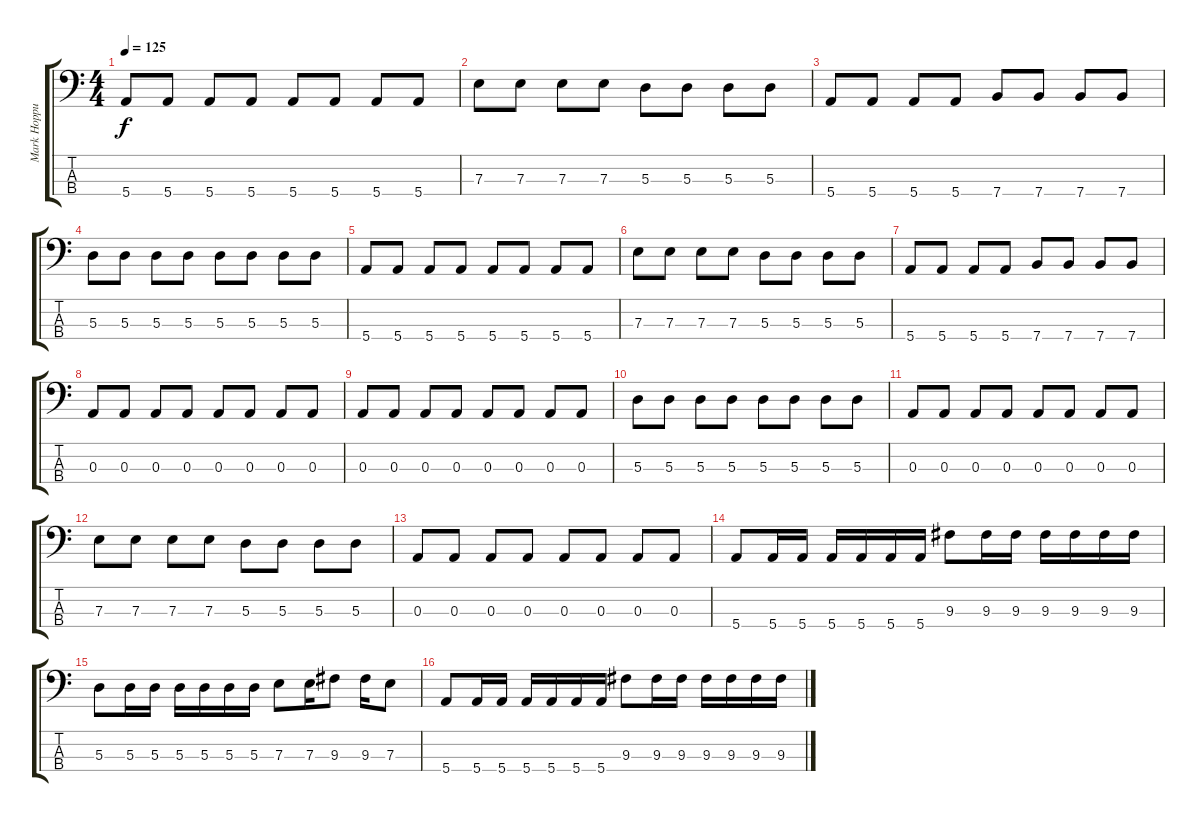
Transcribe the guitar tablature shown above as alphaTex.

\track ("Mark Hoppus - Bass" "Mark Hoppu") {instrument electricbasspick}
\staff {score tabs}
\tuning (G2 D2 A1 E1) {hide}
\ts (4 4)
\tempo 125
\clef f4
\ks c
5.4.8{dy f} 5.4.8 5.4.8 5.4.8 5.4.8 5.4.8 5.4.8 5.4.8 |
7.3.8 7.3.8 7.3.8 7.3.8 5.3.8 5.3.8 5.3.8 5.3.8 |
5.4.8 5.4.8 5.4.8 5.4.8 7.4.8 7.4.8 7.4.8 7.4.8 |
5.3.8 5.3.8 5.3.8 5.3.8 5.3.8 5.3.8 5.3.8 5.3.8 |
5.4.8 5.4.8 5.4.8 5.4.8 5.4.8 5.4.8 5.4.8 5.4.8 |
7.3.8 7.3.8 7.3.8 7.3.8 5.3.8 5.3.8 5.3.8 5.3.8 |
5.4.8 5.4.8 5.4.8 5.4.8 7.4.8 7.4.8 7.4.8 7.4.8 |
0.3.8 0.3.8 0.3.8 0.3.8 0.3.8 0.3.8 0.3.8 0.3.8 |
0.3.8 0.3.8 0.3.8 0.3.8 0.3.8 0.3.8 0.3.8 0.3.8 |
5.3.8 5.3.8 5.3.8 5.3.8 5.3.8 5.3.8 5.3.8 5.3.8 |
0.3.8 0.3.8 0.3.8 0.3.8 0.3.8 0.3.8 0.3.8 0.3.8 |
7.3.8 7.3.8 7.3.8 7.3.8 5.3.8 5.3.8 5.3.8 5.3.8 |
0.3.8 0.3.8 0.3.8 0.3.8 0.3.8 0.3.8 0.3.8 0.3.8 |
5.4.8 5.4.16 5.4.16 5.4.16 5.4.16 5.4.16 5.4.16 9.3.8 9.3.16 9.3.16 9.3.16 9.3.16 9.3.16 9.3.16 |
5.3.8 5.3.16 5.3.16 5.3.16 5.3.16 5.3.16 5.3.16 7.3.8 7.3.16 9.3.8 9.3.16 7.3.8 |
5.4.8 5.4.16 5.4.16 5.4.16 5.4.16 5.4.16 5.4.16 9.3.8 9.3.16 9.3.16 9.3.16 9.3.16 9.3.16 9.3.16
